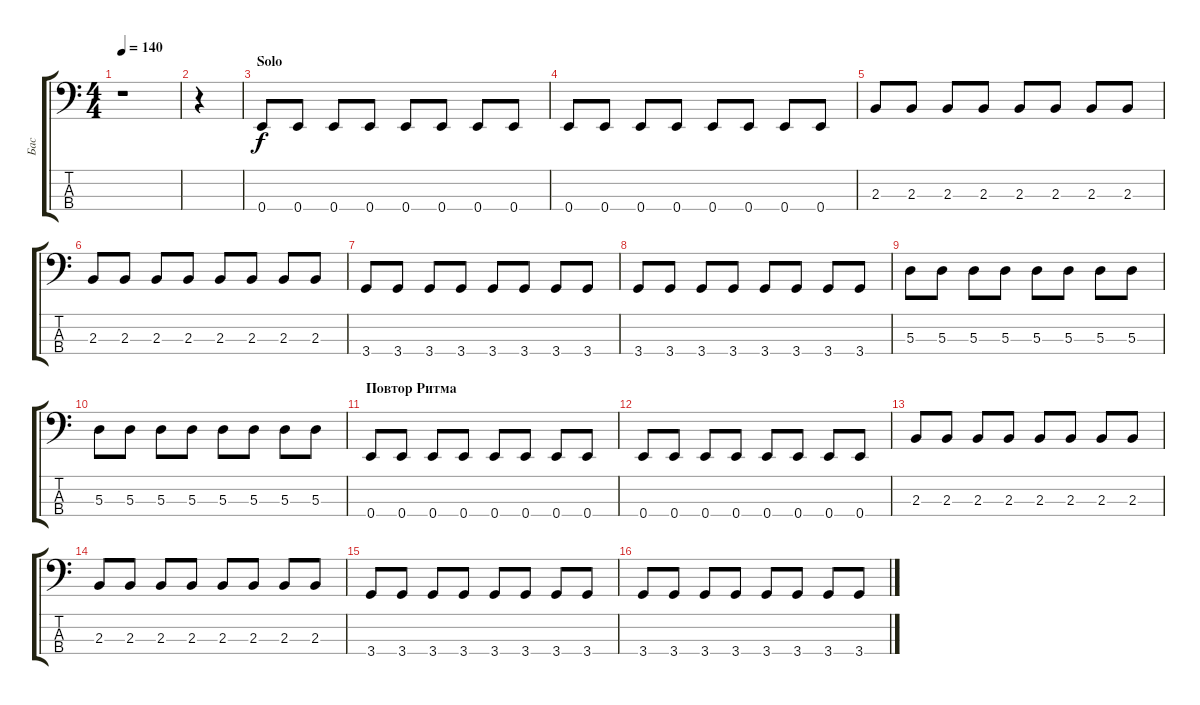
\track ("Бас" "Бас") {instrument electricbasspick}
\staff {score tabs}
\tuning (G2 D2 A1 E1) {hide}
\ts (4 4)
\tempo 140
\clef f4
\ks c
r.1{dy f instrument electricbasspick} |
r.4 |
\section ("" "Solo")
0.4.8 0.4.8 0.4.8 0.4.8 0.4.8 0.4.8 0.4.8 0.4.8 |
0.4.8 0.4.8 0.4.8 0.4.8 0.4.8 0.4.8 0.4.8 0.4.8 |
2.3.8 2.3.8 2.3.8 2.3.8 2.3.8 2.3.8 2.3.8 2.3.8 |
2.3.8 2.3.8 2.3.8 2.3.8 2.3.8 2.3.8 2.3.8 2.3.8 |
3.4.8 3.4.8 3.4.8 3.4.8 3.4.8 3.4.8 3.4.8 3.4.8 |
3.4.8 3.4.8 3.4.8 3.4.8 3.4.8 3.4.8 3.4.8 3.4.8 |
5.3.8 5.3.8 5.3.8 5.3.8 5.3.8 5.3.8 5.3.8 5.3.8 |
5.3.8 5.3.8 5.3.8 5.3.8 5.3.8 5.3.8 5.3.8 5.3.8 |
\section ("" "Повтор Ритма")
0.4.8 0.4.8 0.4.8 0.4.8 0.4.8 0.4.8 0.4.8 0.4.8 |
0.4.8 0.4.8 0.4.8 0.4.8 0.4.8 0.4.8 0.4.8 0.4.8 |
2.3.8 2.3.8 2.3.8 2.3.8 2.3.8 2.3.8 2.3.8 2.3.8 |
2.3.8 2.3.8 2.3.8 2.3.8 2.3.8 2.3.8 2.3.8 2.3.8 |
3.4.8 3.4.8 3.4.8 3.4.8 3.4.8 3.4.8 3.4.8 3.4.8 |
3.4.8 3.4.8 3.4.8 3.4.8 3.4.8 3.4.8 3.4.8 3.4.8
